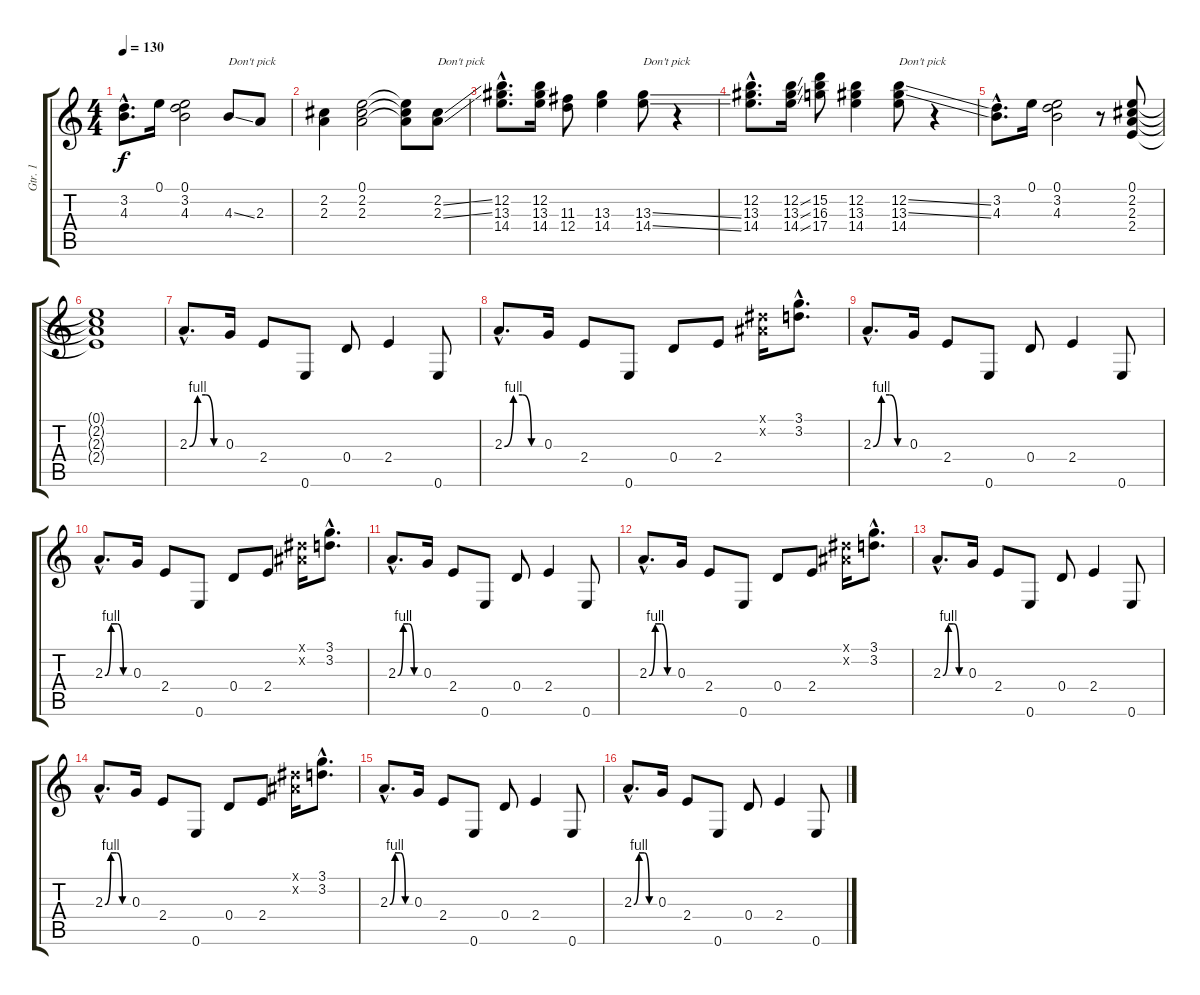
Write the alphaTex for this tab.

\track ("Gtr. 1" "Gtr. 1") {instrument overdrivenguitar}
\staff {score tabs}
\tuning (E4 B3 G3 D3 A2 E2) {hide}
\ts (4 4)
\tempo 130
\clef g2
\ks c
(3.2{hac} 4.3{hac}).8{d dy f} 0.1.16 (0.1 3.2 4.3).2 4.3{ss}.8{txt "Don't pick"} 2.3.8 |
(2.2 2.3).4 (0.1 2.2 2.3).2 (0.1{t} 2.2{t} 2.3{t}).8 (2.2{ss} 2.3{ss}).8{txt "Don't pick"} |
(12.2{hac} 13.3{hac} 14.4{hac}).8{d} (12.2 13.3 14.4).16 (11.3 12.4).8 (13.3 14.4).4 (13.3{ss} 14.4{ss}).8{txt "Don't pick"} r.4 |
(12.2{hac} 13.3{hac} 14.4{hac}).8{d} (12.2{ss} 13.3{ss} 14.4{ss}).16 (15.2 16.3 17.4).8 (12.2 13.3 14.4).4 (12.2{ss} 13.3{ss} 14.4).8{txt "Don't pick"} r.4 |
(3.2{hac} 4.3{hac}).8{d} 0.1.16 (0.1 3.2 4.3).2 r.8 (0.1 2.2 2.3 2.4).8 |
(0.1{t} 2.2{t} 2.3{t} 2.4{t}).1 |
2.3{be (custom 0 0 15 4 30 4 45 0 60 0) hac}.8{d} 0.3.16 2.4.8 0.6.8 0.4.8 2.4.4 0.6.8 |
2.3{be (custom 0 0 15 4 30 4 45 0 60 0) hac}.8{d} 0.3.16 2.4.8 0.6.8 0.4.8 2.4.8 (-1.1{x} -1.2{x}).16 (3.1{hac} 3.2{hac}).8{d} |
2.3{be (custom 0 0 15 4 30 4 45 0 60 0) hac}.8{d} 0.3.16 2.4.8 0.6.8 0.4.8 2.4.4 0.6.8 |
2.3{be (custom 0 0 15 4 30 4 45 0 60 0) hac}.8{d} 0.3.16 2.4.8 0.6.8 0.4.8 2.4.8 (-1.1{x} -1.2{x}).16 (3.1{hac} 3.2{hac}).8{d} |
2.3{be (custom 0 0 15 4 30 4 45 0 60 0) hac}.8{d} 0.3.16 2.4.8 0.6.8 0.4.8 2.4.4 0.6.8 |
2.3{be (custom 0 0 15 4 30 4 45 0 60 0) hac}.8{d} 0.3.16 2.4.8 0.6.8 0.4.8 2.4.8 (-1.1{x} -1.2{x}).16 (3.1{hac} 3.2{hac}).8{d} |
2.3{be (custom 0 0 15 4 30 4 45 0 60 0) hac}.8{d} 0.3.16 2.4.8 0.6.8 0.4.8 2.4.4 0.6.8 |
2.3{be (custom 0 0 15 4 30 4 45 0 60 0) hac}.8{d} 0.3.16 2.4.8 0.6.8 0.4.8 2.4.8 (-1.1{x} -1.2{x}).16 (3.1{hac} 3.2{hac}).8{d} |
2.3{be (custom 0 0 15 4 30 4 45 0 60 0) hac}.8{d} 0.3.16 2.4.8 0.6.8 0.4.8 2.4.4 0.6.8 |
2.3{be (custom 0 0 15 4 30 4 45 0 60 0) hac}.8{d} 0.3.16 2.4.8 0.6.8 0.4.8 2.4.4 0.6.8
